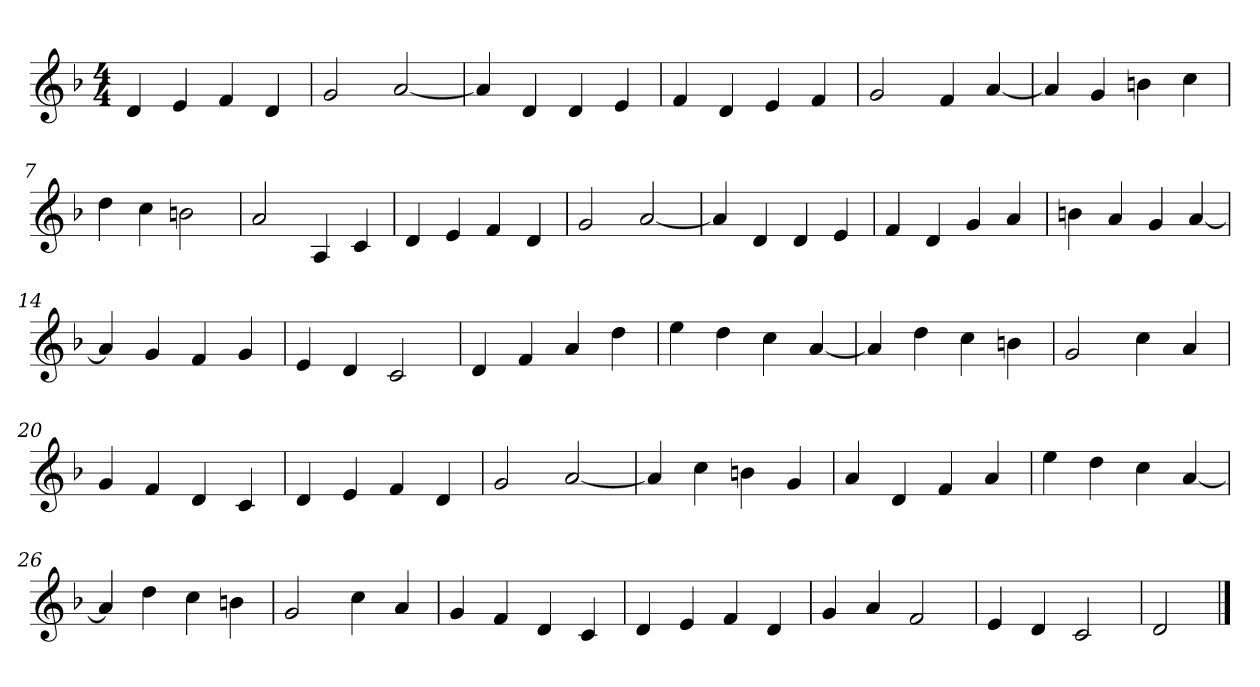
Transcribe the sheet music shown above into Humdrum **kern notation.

**kern
*part1
*staff1
*clefG2
*k[b-]
*d:
*M4/4
=1
4d/
4e/
4f/
4d/
=2
2g/
[2a/
=3
4a/]
4d/
4d/
4e/
=4
4f/
4d/
4e/
4f/
!!LO:LB:g=z
=5
2g/
4f/
[4a/
=6
4a/]
4g/
4bn\
4cc\
=7
4dd\
4cc\
2bn\
=8
2a/
4A/
4c/
!!LO:LB:g=z
=9
4d/
4e/
4f/
4d/
=10
2g/
[2a/
=11
4a/]
4d/
4d/
4e/
=12
4f/
4d/
4g/
4a/
!!LO:LB:g=z
=13
4bn\
4a/
4g/
[4a/
=14
4a/]
4g/
4f/
4g/
=15
4e/
4d/
2c/
=16
4d/
4f/
4a/
4dd\
!!LO:LB:g=z
=17
4ee\
4dd\
4cc\
[4a/
=18
4a/]
4dd\
4cc\
4bn\
=19
2g/
4cc\
4a/
=20
4g/
4f/
4d/
4c/
!!LO:LB:g=z
=21
4d/
4e/
4f/
4d/
=22
2g/
[2a/
=23
4a/]
4cc\
4bn\
4g/
=24
4a/
4d/
4f/
4a/
!!LO:LB:g=z
=25
4ee\
4dd\
4cc\
[4a/
=26
4a/]
4dd\
4cc\
4bn\
=27
2g/
4cc\
4a/
=28
4g/
4f/
4d/
4c/
!!LO:LB:g=z
=29
4d/
4e/
4f/
4d/
=30
4g/
4a/
2f/
=31
4e/
4d/
2c/
=32
2d/
==
*-
